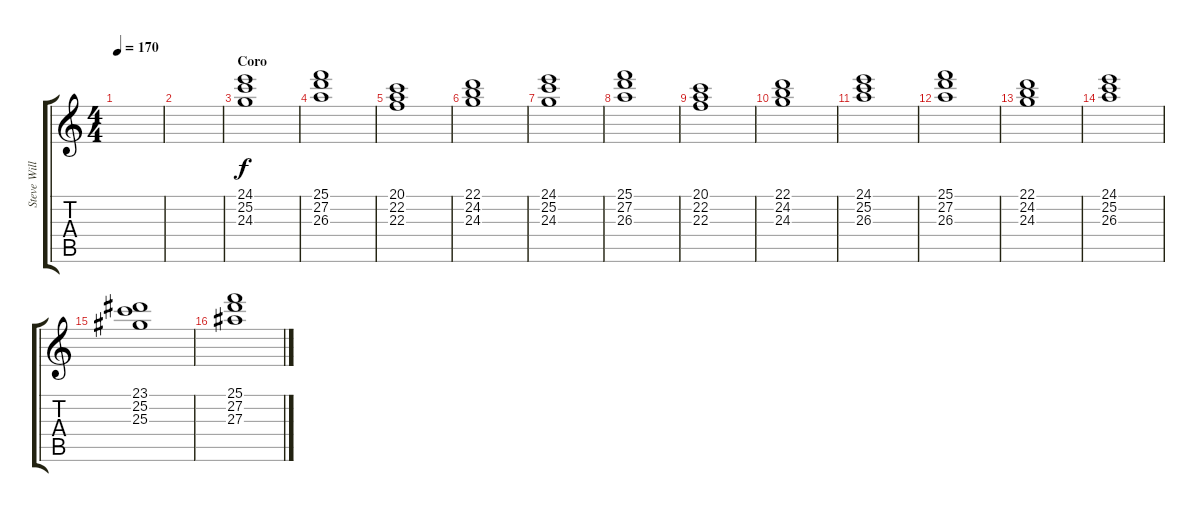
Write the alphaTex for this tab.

\track ("Steve Williams Acomp" "Steve Will") {instrument churchorgan}
\staff {score tabs}
\tuning (E4 B3 G3 D3 A2 E2) {hide}
\ts (4 4)
\tempo 170
\clef g2
\ks c
|
|
\section ("" "Coro")
(24.1 25.2 24.3).1 |
(25.1 27.2 26.3).1 |
(20.1 22.2 22.3).1 |
(22.1 24.2 24.3).1 |
(24.1 25.2 24.3).1 |
(25.1 27.2 26.3).1 |
(20.1 22.2 22.3).1 |
(22.1 24.2 24.3).1 |
(24.1 25.2 26.3).1 |
(25.1 27.2 26.3).1 |
(22.1 24.2 24.3).1 |
(24.1 25.2 26.3).1 |
(23.1 25.2 25.3).1 |
(25.1 27.2 27.3).1
